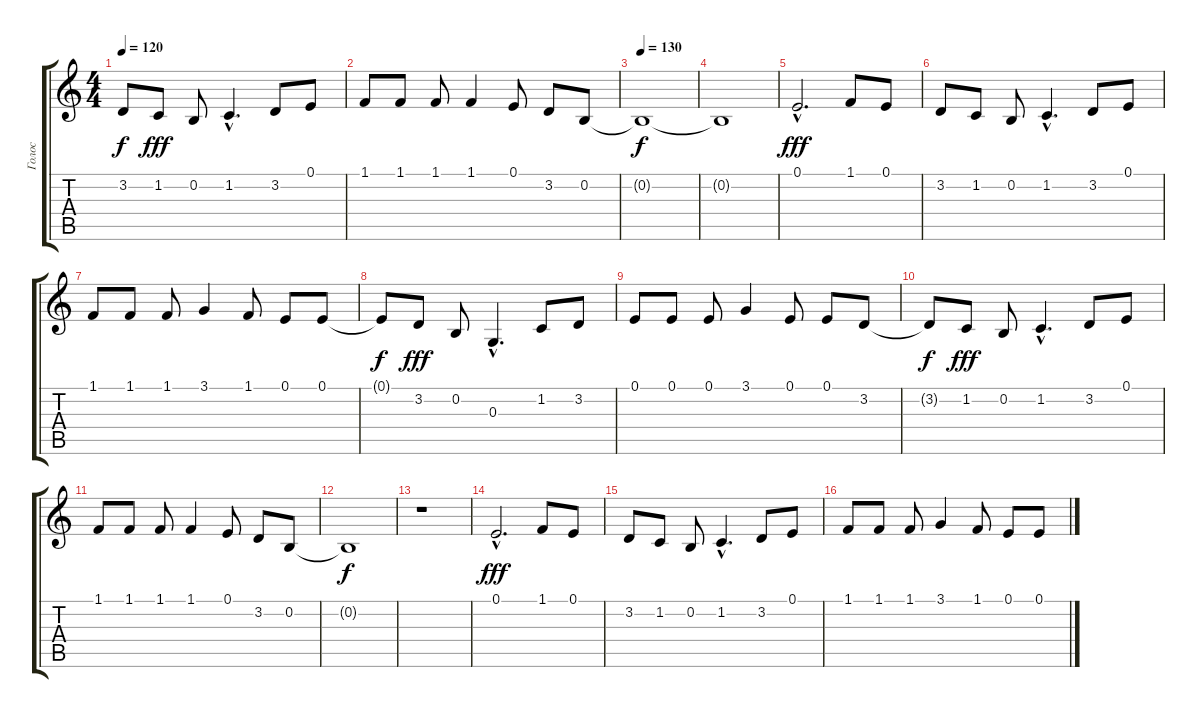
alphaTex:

\track ("Голос" "Голос") {instrument lead8bassandlead}
\staff {score tabs}
\tuning (E4 B3 G3 D3 A2 E2) {hide}
\ts (4 4)
\tempo 120
\clef g2
\ks c
3.2{t}.8{dy f} 1.2.8{dy fff} 0.2.8 1.2{hac}.4{d} 3.2.8 0.1.8 |
1.1.8 1.1.8 1.1.8 1.1.4 0.1.8 3.2.8 0.2.8 |
\tempo 130
0.2{t}.1{dy f} |
0.2{t}.1 |
0.1{hac}.2{d dy fff} 1.1.8 0.1.8 |
3.2.8 1.2.8 0.2.8 1.2{hac}.4{d} 3.2.8 0.1.8 |
1.1.8 1.1.8 1.1.8 3.1.4 1.1.8 0.1.8 0.1.8 |
0.1{t}.8{dy f} 3.2.8{dy fff} 0.2.8 0.3{hac}.4{d} 1.2.8 3.2.8 |
0.1.8 0.1.8 0.1.8 3.1.4 0.1.8 0.1.8 3.2.8 |
3.2{t}.8{dy f} 1.2.8{dy fff} 0.2.8 1.2{hac}.4{d} 3.2.8 0.1.8 |
1.1.8 1.1.8 1.1.8 1.1.4 0.1.8 3.2.8 0.2.8 |
0.2{t}.1{dy f} |
r.1 |
0.1{hac}.2{d dy fff} 1.1.8 0.1.8 |
3.2.8 1.2.8 0.2.8 1.2{hac}.4{d} 3.2.8 0.1.8 |
1.1.8 1.1.8 1.1.8 3.1.4 1.1.8 0.1.8 0.1.8
